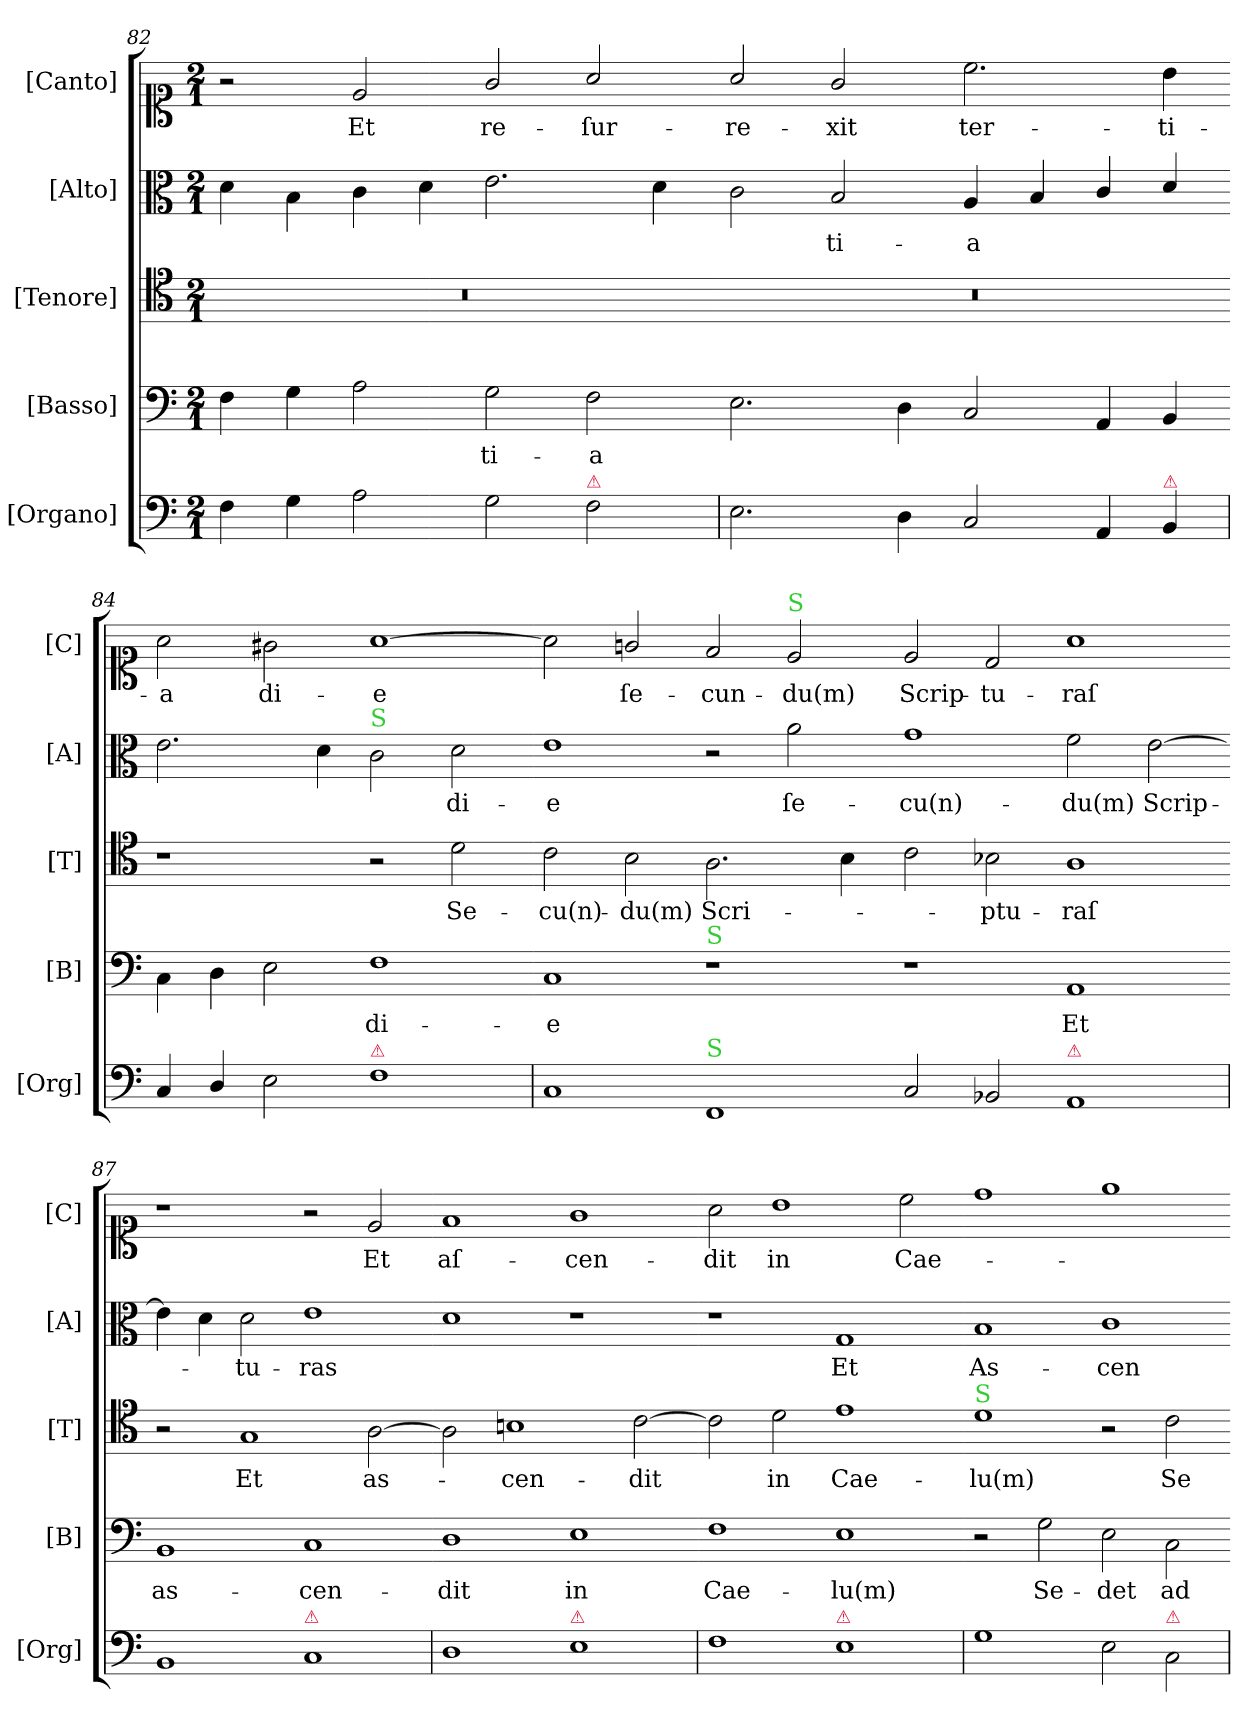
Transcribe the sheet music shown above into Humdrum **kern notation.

**kern	**kern	**text	**kern	**text	**kern	**text	**kern	**text
*part5	*part4	*part4	*part3	*part3	*part2	*part2	*part1	*part1
*staff5	*staff4	*staff4	*staff3	*staff3	*staff2	*staff2	*staff1	*staff1
*I"[Organo]	*I"[Basso]	*	*I"[Tenore]	*	*I"[Alto]	*	*I"[Canto]	*
*I'[Org]	*I'[B]	*	*I'[T]	*	*I'[A]	*	*I'[C]	*
*clefF4	*clefF4	*	*clefC4	*	*clefC3	*	*clefC1	*
*k[]	*k[]	*	*k[]	*	*k[]	*	*k[]	*
*M2/1	*M2/1	*	*M2/1	*	*M2/1	*	*M2/1	*
=82	=82	=82	=82	=82	=82	=82	=82	=82
4F\	4F\	.	0r	.	4d\	.	2r	.
4G\	4G\	.	.	.	4B\	.	.	.
2A\	2A\	.	.	.	4c\	.	2e/	Et
.	.	.	.	.	4d\	.	.	.
2G\	2G\	-ti-	.	.	2.e\	.	2g/	re-
!LO:TX:a:color=crimson:t=⚠	!	!	!	!	!	!	!	!
2F\	2F\	-a	.	.	.	.	2a/	-ſur-
.	.	.	.	.	4d\	.	.	.
=83	=83-	=83-	=83-	=83-	=83-	=83-	=83-	=83-
2.E\	2.E\	.	0r	.	2c\	.	2a/	-re-
.	.	.	.	.	2B/	ti-	2g/	-xit
4D\	4D\	.	.	.	.	.	.	.
2C/	2C/	.	.	.	4A/	-a	2.cc\	ter-
.	.	.	.	.	4B/	.	.	.
4AA/	4AA/	.	.	.	4c/	.	.	.
!LO:TX:a:color=crimson:t=⚠	!	!	!	!	!	!	!	!
4BB/	4BB/	.	.	.	4d/	.	4b\	-ti-
=84	=84-	=84-	=84-	=84-	=84-	=84-	=84-	=84-
4C/	4C\	.	1r	.	2.e\	.	2a\	-a
4D/	4D\	.	.	.	.	.	.	.
2E\	2E\	.	.	.	.	.	2g#X\	di-
.	.	.	.	.	4d\	.	.	.
!	!	!	!	!	!LO:TX:a:color=limegreen:t=S	!	!	!
!LO:TX:a:color=crimson:t=⚠	!	!	!	!	!	!	!	!
1F	1F	di-	2r	.	2c\	.	[1a	-e
.	.	.	2d\	Se-	2d\	di-	.	.
=85	=85-	=85-	=85-	=85-	=85-	=85-	=85-	=85-
1C	1C	-e	2c\	-cu(n)-	1e	-e	2a]	.
.	.	.	2B\	-du(m)	.	.	2gn/	ſe-
!	!LO:TX:a:color=limegreen:t=S	!	!	!	!	!	!	!
!LO:TX:a:color=limegreen:t=S	!	!	!	!	!	!	!	!
1FF	1r	.	2.A\	Scri-	2r	.	2f/	-cun-
!	!	!	!	!	!	!	!LO:TX:a:color=limegreen:t=S	!
.	.	.	.	.	2a\	ſe-	2e/	-du(m)
.	.	.	4B\	.	.	.	.	.
=86-	=86-	=86-	=86-	=86-	=86-	=86-	=86-	=86-
2C/	1r	.	2c\	.	1g	-cu(n)-	2e/	Scrip-
2BB-X/	.	.	2B-X\	-ptu-	.	.	2d/	-tu-
!LO:TX:a:color=crimson:t=⚠	!	!	!	!	!	!	!	!
1AA	1AA	Et	1A	-raſ	2f\	-du(m)	1a	-raſ
.	.	.	.	.	[2e\	Scrip-	.	.
=87	=87-	=87-	=87-	=87-	=87-	=87-	=87-	=87-
1BB	1BB	as-	2r	.	4e\]	.	1r	.
.	.	.	.	.	4d\	.	.	.
.	.	.	1G	Et	2d\	-tu-	.	.
!LO:TX:a:color=crimson:t=⚠	!	!	!	!	!	!	!	!
1C	1C	-cen-	.	.	1e	-ras	2r	.
.	.	.	[2A\	as-	.	.	2e/	Et
=88	=88-	=88-	=88-	=88-	=88-	=88-	=88-	=88-
1D	1D	-dit	2A\]	.	1d	.	1f	aſ-
.	.	.	1Bn	-cen-	.	.	.	.
!LO:TX:a:color=crimson:t=⚠	!	!	!	!	!	!	!	!
1E	1E	in	.	.	1r	.	1g	-cen-
.	.	.	[2c\	-dit	.	.	.	.
=89	=89-	=89-	=89-	=89-	=89-	=89-	=89-	=89-
1F	1F	Cae-	2c\]	.	1r	.	2a\	-dit
.	.	.	2d\	in	.	.	1b	in
!LO:TX:a:color=crimson:t=⚠	!	!	!	!	!	!	!	!
1E	1E	-lu(m)	1e	Cae-	1G	Et	.	.
.	.	.	.	.	.	.	2cc\	Cae-
=90	=90-	=90-	=90-	=90-	=90-	=90-	=90-	=90-
!	!	!	!LO:TX:a:color=limegreen:t=S	!	!	!	!	!
1G	2r	.	1d	-lu(m)	1B	As-	1dd	.
.	2G\	Se-	.	.	.	.	.	.
2E\	2E\	-det	2r	.	1c	-cen-	1ee	.
!LO:TX:a:color=crimson:t=⚠	!	!	!	!	!	!	!	!
2C\	2C\	ad	2c\	Se-	.	.	.	.
=	=-	=-	=-	=-	=-	=-	=-	=-
*-	*-	*-	*-	*-	*-	*-	*-	*-
